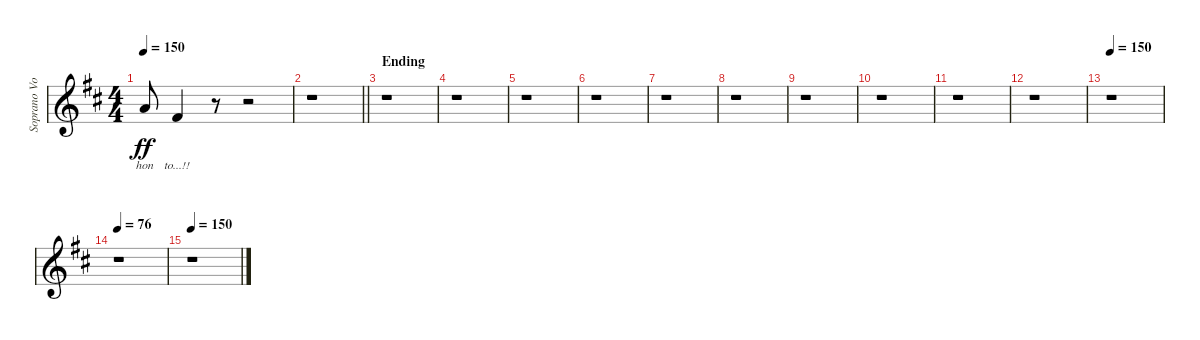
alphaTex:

\track ("Soprano Voice" "Soprano Vo") {instrument violin}
\staff {score}
\tuning (E4 B3 G3 D3 A2 E2 B1) {hide}
\ts (4 4)
\tempo 150
\clef g2
\ks d
5.1.8{lyrics (0 "hon") lyrics (1 "") lyrics (2 "") lyrics (3 "") lyrics (4 "") dy ff} 2.1.4{lyrics (0 "to...!!") lyrics (1 "") lyrics (2 "") lyrics (3 "") lyrics (4 "")} r.8 r.2 |
\barLineRight lightlight
r.1 |
\section ("" "Ending")
r.1 |
r.1 |
r.1 |
r.1 |
r.1 |
r.1 |
r.1 |
r.1 |
r.1 |
r.1 |
\tempo 150
r.1 |
\tempo 76
r.1 |
\tempo 150
r.1
